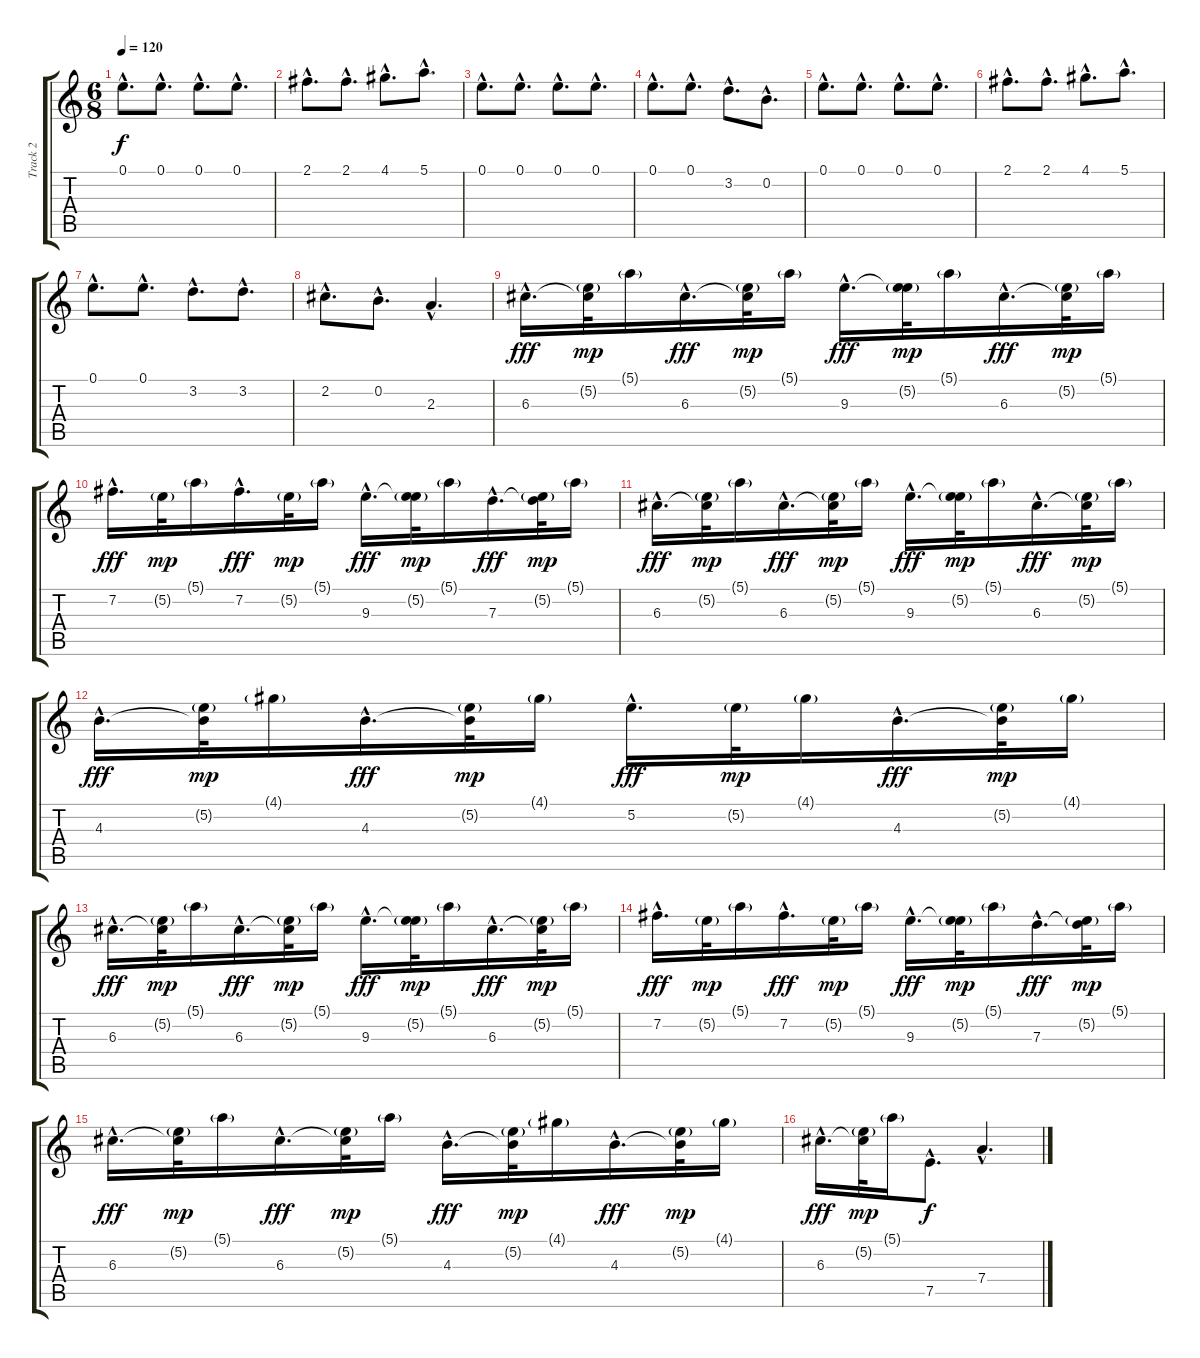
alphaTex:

\track ("Track 2" "Track 2") {instrument acousticguitarnylon}
\staff {score tabs}
\tuning (E4 B3 G3 D3 A2 E2) {hide}
\ts (6 8)
\tempo 120
\clef g2
\ks c
0.1{hac}.8{d dy f volume 16} 0.1{hac}.8{d} 0.1{hac}.8{d} 0.1{hac}.8{d} |
2.1{hac}.8{d} 2.1{hac}.8{d} 4.1{hac}.8{d} 5.1{hac}.8{d} |
0.1{hac}.8{d} 0.1{hac}.8{d} 0.1{hac}.8{d} 0.1{hac}.8{d} |
0.1{hac}.8{d} 0.1{hac}.8{d} 3.2{hac}.8{d} 0.2{hac}.8{d} |
0.1{hac}.8{d} 0.1{hac}.8{d} 0.1{hac}.8{d} 0.1{hac}.8{d} |
2.1{hac}.8{d} 2.1{hac}.8{d} 4.1{hac}.8{d} 5.1{hac}.8{d} |
0.1{hac}.8{d} 0.1{hac}.8{d} 3.2{hac}.8{d} 3.2{hac}.8{d} |
2.2{hac}.8{d} 0.2{hac}.8{d} 2.3{hac}.4{d} |
6.3{hac}.16{d dy fff} (5.2{g} 6.3{t}).32{dy mp} 5.1{g}.16 6.3{hac}.16{d dy fff} (5.2{g} 6.3{t}).32{dy mp} 5.1{g}.16 9.3{hac}.16{d dy fff} (5.2{g} 9.3{t}).32{dy mp} 5.1{g}.16 6.3{hac}.16{d dy fff} (5.2{g} 6.3{t}).32{dy mp} 5.1{g}.16 |
7.2{hac}.16{d dy fff} 5.2{g}.32{dy mp} 5.1{g}.16 7.2{hac}.16{d dy fff} 5.2{g}.32{dy mp} 5.1{g}.16 9.3{hac}.16{d dy fff} (5.2{g} 9.3{t}).32{dy mp} 5.1{g}.16 7.3{hac}.16{d dy fff} (5.2{g} 7.3{t}).32{dy mp} 5.1{g}.16 |
6.3{hac}.16{d dy fff} (5.2{g} 6.3{t}).32{dy mp} 5.1{g}.16 6.3{hac}.16{d dy fff} (5.2{g} 6.3{t}).32{dy mp} 5.1{g}.16 9.3{hac}.16{d dy fff} (5.2{g} 9.3{t}).32{dy mp} 5.1{g}.16 6.3{hac}.16{d dy fff} (5.2{g} 6.3{t}).32{dy mp} 5.1{g}.16 |
4.3{hac}.16{d dy fff} (5.2{g} 4.3{t}).32{dy mp} 4.1{g}.16 4.3{hac}.16{d dy fff} (5.2{g} 4.3{t}).32{dy mp} 4.1{g}.16 5.2{hac}.16{d dy fff} 5.2{g}.32{dy mp} 4.1{g}.16 4.3{hac}.16{d dy fff} (5.2{g} 4.3{t}).32{dy mp} 4.1{g}.16 |
6.3{hac}.16{d dy fff} (5.2{g} 6.3{t}).32{dy mp} 5.1{g}.16 6.3{hac}.16{d dy fff} (5.2{g} 6.3{t}).32{dy mp} 5.1{g}.16 9.3{hac}.16{d dy fff} (5.2{g} 9.3{t}).32{dy mp} 5.1{g}.16 6.3{hac}.16{d dy fff} (5.2{g} 6.3{t}).32{dy mp} 5.1{g}.16 |
7.2{hac}.16{d dy fff} 5.2{g}.32{dy mp} 5.1{g}.16 7.2{hac}.16{d dy fff} 5.2{g}.32{dy mp} 5.1{g}.16 9.3{hac}.16{d dy fff} (5.2{g} 9.3{t}).32{dy mp} 5.1{g}.16 7.3{hac}.16{d dy fff} (5.2{g} 7.3{t}).32{dy mp} 5.1{g}.16 |
6.3{hac}.16{d dy fff} (5.2{g} 6.3{t}).32{dy mp} 5.1{g}.16 6.3{hac}.16{d dy fff} (5.2{g} 6.3{t}).32{dy mp} 5.1{g}.16 4.3{hac}.16{d dy fff} (5.2{g} 4.3{t}).32{dy mp} 4.1{g}.16 4.3{hac}.16{d dy fff} (5.2{g} 4.3{t}).32{dy mp} 4.1{g}.16 |
6.3{hac}.16{d dy fff} (5.2{g} 6.3{t}).32{dy mp} 5.1{g}.16 7.5{hac}.8{d dy f} 7.4{hac}.4{d}
